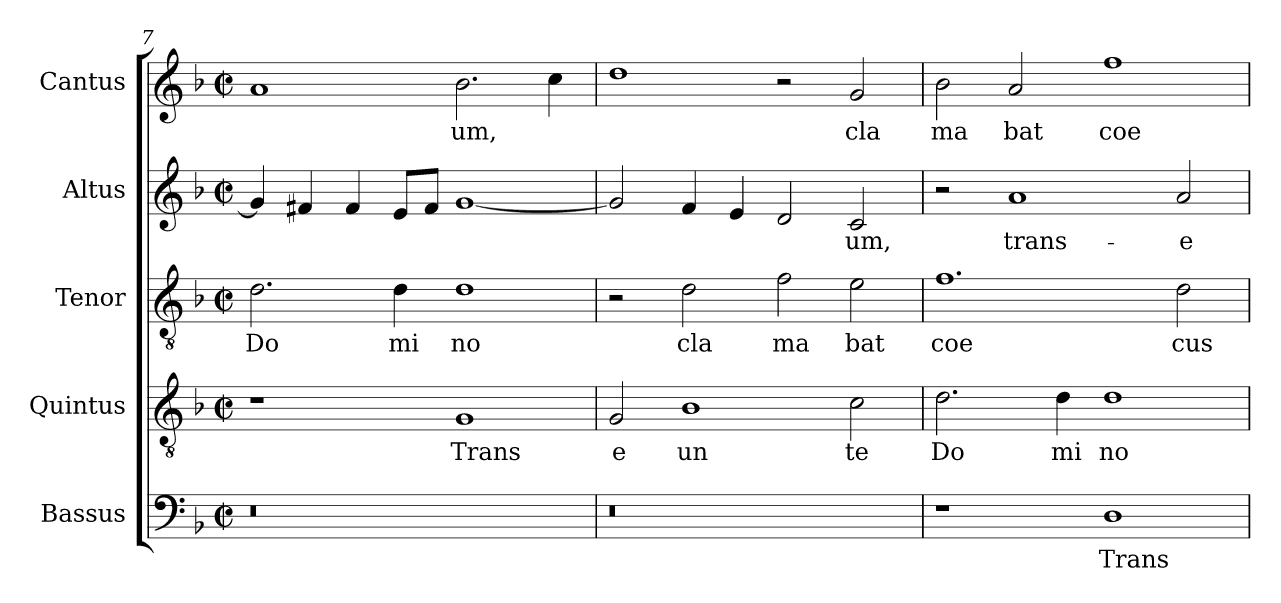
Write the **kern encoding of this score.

**kern	**text	**kern	**text	**kern	**text	**kern	**text	**kern	**text
*part5	*part5	*part4	*part4	*part3	*part3	*part2	*part2	*part1	*part1
*staff5	*staff5	*staff4	*staff4	*staff3	*staff3	*staff2	*staff2	*staff1	*staff1
*I"Bassus	*	*I"Quintus	*	*I"Tenor	*	*I"Altus	*	*I"Cantus	*
*clefF4	*	*clefGv2	*	*clefGv2	*	*clefG2	*	*clefG2	*
*k[b-]	*	*k[b-]	*	*k[b-]	*	*k[b-]	*	*k[b-]	*
*F:	*	*F:	*	*F:	*	*F:	*	*F:	*
*M2/2	*	*M2/2	*	*M2/2	*	*M2/2	*	*M2/2	*
*met(c|)	*	*met(c|)	*	*met(c|)	*	*met(c|)	*	*met(c|)	*
=7	=7	=7	=7	=7	=7	=7	=7	=7	=7
!	!	!	!	!	!LO:LY:b:cj	!	!LO:LY:b:cj	!	!LO:LY:b:cj
0r	.	1r	.	2.d\	Do	4g/]	--	1a	.
!	!	!	!	!	!	!	!LO:LY:b:cj	!	!
.	.	.	.	.	.	4f#/	--	.	.
!	!	!	!	!	!	!	!LO:LY:b:cj	!	!
.	.	.	.	.	.	4f#/	--	.	.
!	!	!	!	!	!LO:LY:b:cj	!	!LO:LY:b:cj	!	!
.	.	.	.	4d\	mi	8e/L	--	.	.
!	!	!	!	!	!	!	!LO:LY:b:cj	!	!
.	.	.	.	.	.	8f#/J	--	.	.
!	!	!	!LO:LY:b:cj	!	!LO:LY:b:cj	!	!LO:LY:b:cj	!	!LO:LY:b:cj
.	.	1G	Trans	1d	no	[<1g	--	2.b-\	um,
!	!	!	!	!	!	!	!	!	!LO:LY:b:cj
.	.	.	.	.	.	.	.	4cc\	.
=8	=8	=8	=8	=8	=8	=8	=8	=8	=8
!	!	!	!LO:LY:b:cj	!	!	!	!LO:LY:b:cj	!	!LO:LY:b:cj
0r	.	2G/	e	2r	.	2g/]	--	1dd	.
!	!	!	!LO:LY:b:cj	!	!LO:LY:b:cj	!	!LO:LY:b:cj	!	!
.	.	1B-	un	2d\	cla	4f/	--	.	.
!	!	!	!	!	!	!	!LO:LY:b:cj	!	!
.	.	.	.	.	.	4e/	--	.	.
!	!	!	!	!	!LO:LY:b:cj	!	!LO:LY:b:cj	!	!
.	.	.	.	2f\	ma	2d/	--	2r	.
!	!	!	!LO:LY:b:cj	!	!LO:LY:b:cj	!	!LO:LY:b:cj	!	!LO:LY:b:cj
.	.	2c\	te	2e\	bat	2c/	-um,	2g/	cla
=9	=9	=9	=9	=9	=9	=9	=9	=9	=9
!	!	!	!LO:LY:b:cj	!	!LO:LY:b:cj	!	!	!	!LO:LY:b:cj
1r	.	2.d\	Do	1.f	coe	2r	.	2b-\	ma
!	!	!	!	!	!	!	!LO:LY:b:cj	!	!LO:LY:b:cj
.	.	.	.	.	.	1a	trans-	2a/	bat
!	!	!	!LO:LY:b:cj	!	!	!	!	!	!
.	.	4d\	mi	.	.	.	.	.	.
!	!LO:LY:b:cj	!	!LO:LY:b:cj	!	!	!	!	!	!LO:LY:b:cj
1D	Trans	1d	no	.	.	.	.	1ff	coe
!	!	!	!	!	!LO:LY:b:cj	!	!LO:LY:b:cj	!	!
.	.	.	.	2d\	cus	2a/	-e-	.	.
=	=	=	=	=	=	=	=	=	=
*-	*-	*-	*-	*-	*-	*-	*-	*-	*-
